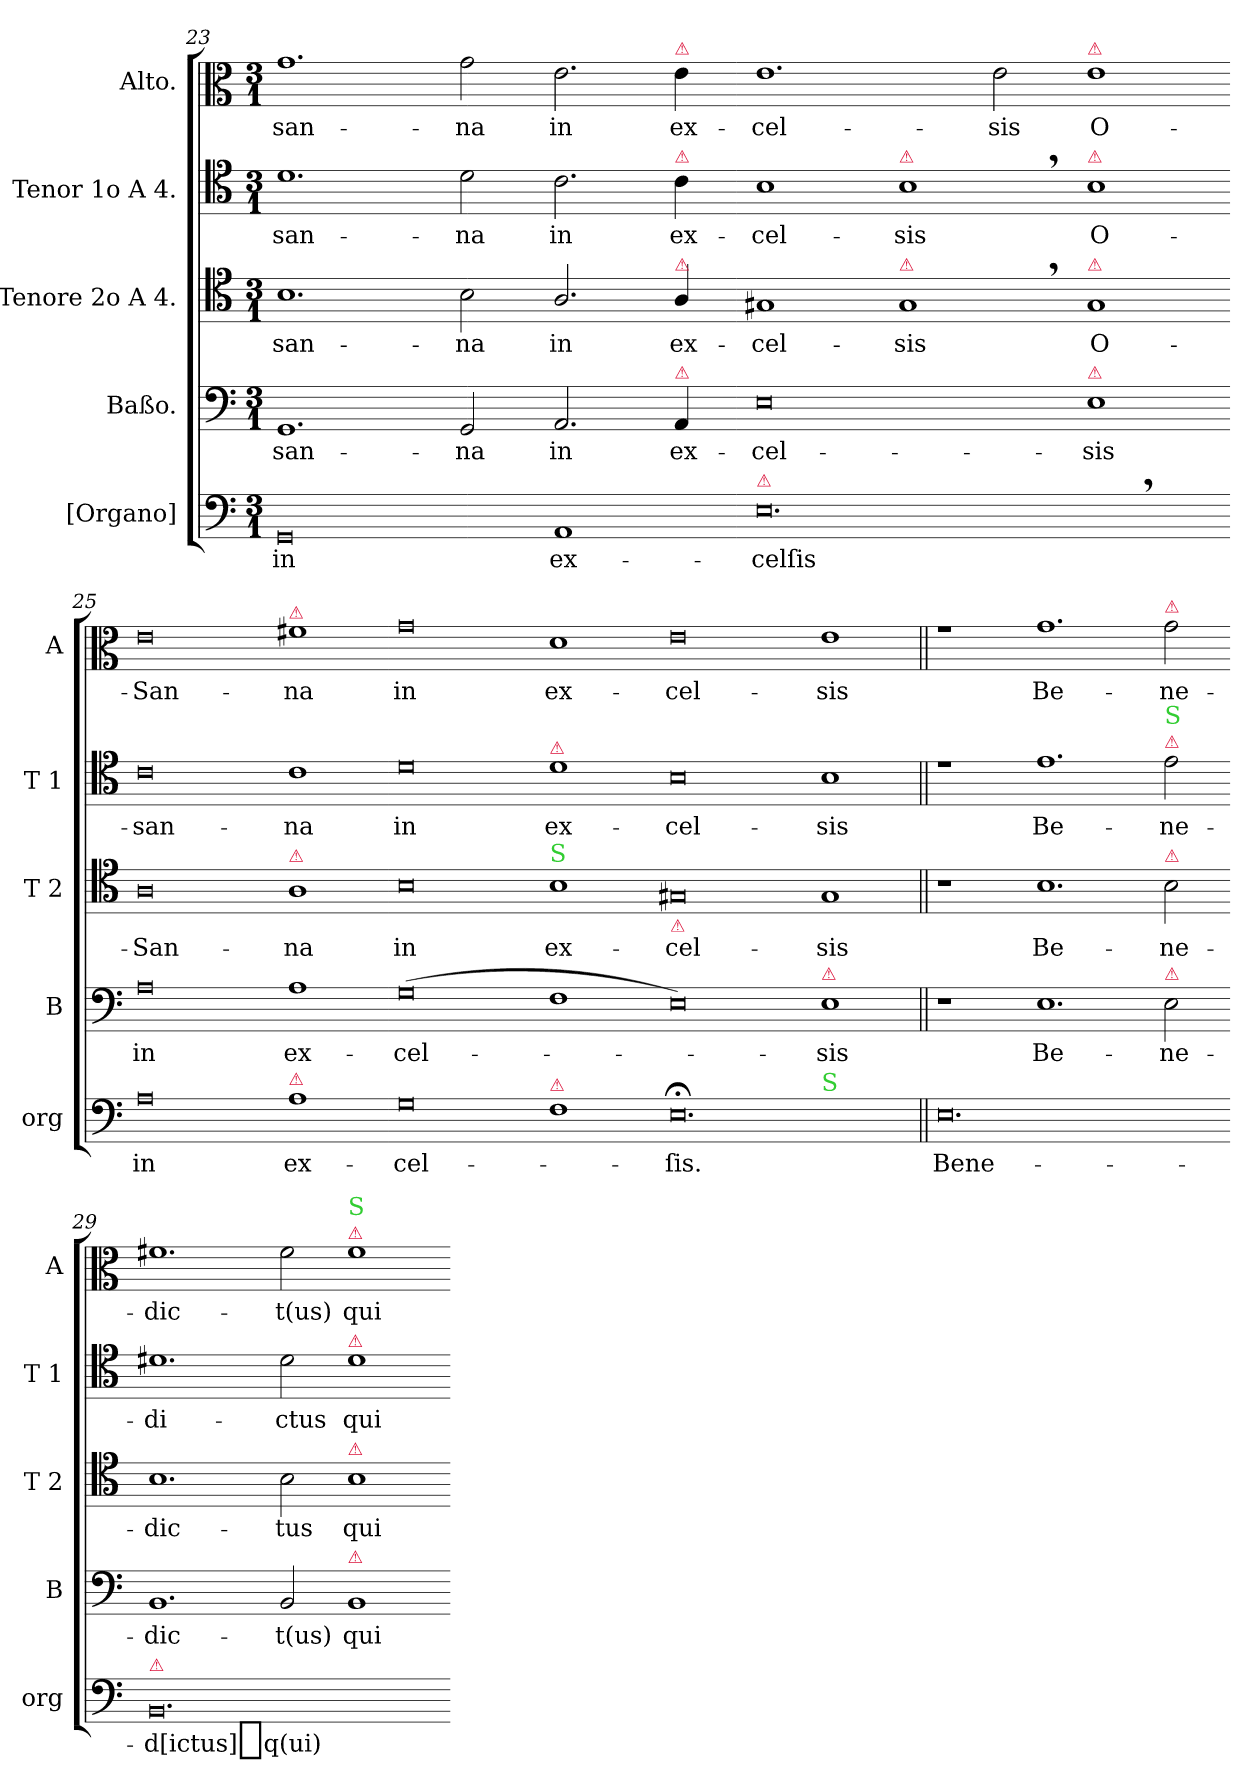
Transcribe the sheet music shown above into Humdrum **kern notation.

**kern	**text	**kern	**text	**kern	**text	**kern	**text	**kern	**text
*part5	*part5	*part4	*part4	*part3	*part3	*part2	*part2	*part1	*part1
*staff5	*staff5	*staff4	*staff4	*staff3	*staff3	*staff2	*staff2	*staff1	*staff1
*I"[Organo]	*	*I"Baßo.	*	*I"Tenore 2o A 4.	*	*I"Tenor 1o A 4.	*	*I"Alto.	*
*I'org	*	*I'B	*	*I'T 2	*	*I'T 1	*	*I'A	*
*clefF4	*	*clefF4	*	*clefC4	*	*clefC4	*	*clefC3	*
*k[]	*	*k[]	*	*k[]	*	*k[]	*	*k[]	*
*M3/1	*	*M3/1	*	*M3/1	*	*M3/1	*	*M3/1	*
=23	=23	=23	=23	=23	=23	=23	=23	=23	=23
!	!	!	!LO:LY:i	!	!	!	!LO:LY:i	!	!
0GG	in	1.GG	-san-	1.B	-san-	1.d	-san-	1.g	-san-
!	!	!	!LO:LY:i	!	!	!	!LO:LY:i	!	!
.	.	2GG/	-na	2B\	-na	2d\	-na	2g\	-na
1AA	ex-	2.AA/	in	2.A/	in	2.c\	in	2.e\	in
!	!	!	!	!	!	!	!	!LO:TX:a:color=crimson:t=⚠	!
!	!	!	!	!	!	!LO:TX:a:color=crimson:t=⚠	!	!	!
!	!	!	!	!LO:TX:a:color=crimson:t=⚠	!	!	!	!	!
!	!	!LO:TX:a:color=crimson:t=⚠	!	!	!	!	!	!	!
.	.	4AA/	ex-	4A/	ex-	4c\	ex-	4e\	ex-
=24-	=24-	=24-	=24-	=24-	=24-	=24-	=24-	=24-	=24-
!LO:TX:a:color=crimson:t=⚠	!	!	!	!	!	!	!	!	!
0.E,<	-celſis	0E	-cel-	1G#X	-cel-	1B	-cel-	1.e	-cel-
!	!	!	!	!	!	!LO:TX:a:color=crimson:t=⚠	!	!	!
!	!	!	!	!LO:TX:a:color=crimson:t=⚠	!	!	!	!	!
.	.	.	.	1G#,<	-sis	1B,<	-sis	.	.
.	.	.	.	.	.	.	.	2e\	-sis
!	!	!	!	!	!	!	!	!LO:TX:a:color=crimson:t=⚠	!
!	!	!	!	!	!	!LO:TX:a:color=crimson:t=⚠	!	!	!
!	!	!	!	!LO:TX:a:color=crimson:t=⚠	!	!	!	!	!
!	!	!LO:TX:a:color=crimson:t=⚠	!	!	!	!	!	!	!
.	.	1E	-sis	1G#	O-	1B	O-	1e	O-
=25-	=25-	=25-	=25-	=25-	=25-	=25-	=25-	=25-	=25-
0A	in	0A	in	0A	-San-	0c	-san-	0e	-San-
!	!	!	!	!	!	!	!	!LO:TX:a:color=crimson:t=⚠	!
!	!	!	!	!LO:TX:a:color=crimson:t=⚠	!	!	!	!	!
!LO:TX:a:color=crimson:t=⚠	!	!	!	!	!	!	!	!	!
1A	ex-	1A	ex-	1A	-na	1c	-na	1f#X	-na
=26-	=26-	=26-	=26-	=26-	=26-	=26-	=26-	=26-	=26-
0G	-cel-	(0G	-cel-	0B	in	0d	in	0g	in
!	!	!	!	!	!	!LO:TX:a:color=crimson:t=⚠	!	!	!
!	!	!	!	!LO:TX:a:color=limegreen:t=S	!	!	!	!	!
!LO:TX:a:color=crimson:t=⚠	!	!	!	!	!	!	!	!	!
1F	.	1F	.	1B	ex-	1d	ex-	1d	ex-
=27-	=27-	=27-	=27-	=27-	=27-	=27-	=27-	=27-	=27-
!	!	!	!	!LO:TX:b:color=crimson:t=⚠	!	!	!	!	!
!LO:TX:a:color=crimson:t=⚠	!	!	!	!	!	!	!	!	!
*^	*	*	*	*	*	*	*	*	*
0.E;<	0ryy	-ſis.	0E)	.	0G#X	-cel-	0B	-cel-	0e	-cel-
!	!	!	!LO:TX:a:color=crimson:t=⚠	!	!	!	!	!	!	!
!	!LO:TX:a:color=limegreen:t=S	!	!	!	!	!	!	!	!	!
.	1ryy	.	1E	-sis	1G#	-sis	1B	-sis	1e	-sis
*v	*v	*	*	*	*	*	*	*	*	*
=28||	=28||	=28||	=28||	=28||	=28||	=28||	=28||	=28||	=28||
0.E	Bene-	1r	.	1r	.	1re	.	1rg	.
.	.	1.E	Be-	1.B	Be-	1.e	Be-	1.g	Be-
!	!	!	!	!	!	!	!	!LO:TX:a:color=crimson:t=⚠	!
!	!	!	!	!	!	!LO:TX:a:color=crimson:t=⚠	!	!	!
!	!	!	!	!	!	!LO:TX:a:color=limegreen:t=S	!	!	!
!	!	!	!	!LO:TX:a:color=crimson:t=⚠	!	!	!	!	!
!	!	!LO:TX:a:color=crimson:t=⚠	!	!	!	!	!	!	!
.	.	2E\	-ne-	2B\	-ne-	2e\	-ne-	2g\	-ne-
=29-	=29-	=29-	=29-	=29-	=29-	=29-	=29-	=29-	=29-
!LO:TX:a:color=crimson:t=⚠	!	!	!	!	!	!	!	!	!
0.BB	-d[ictus]_q(ui)	1.BB	-dic-	1.B	-dic-	1.d#X	-di-	1.f#X	-dic-
.	.	2BB/	-t(us)	2B\	-tus	2d#\	-ctus	2f#\	-t(us)
!	!	!	!	!	!	!	!	!LO:TX:a:color=crimson:t=⚠	!
!	!	!	!	!	!	!	!	!LO:TX:a:color=limegreen:t=S	!
!	!	!	!	!	!	!LO:TX:a:color=crimson:t=⚠	!	!	!
!	!	!	!	!LO:TX:a:color=crimson:t=⚠	!	!	!	!	!
!	!	!LO:TX:a:color=crimson:t=⚠	!	!	!	!	!	!	!
.	.	1BB	qui	1B	qui	1d#	qui	1f#	qui
=-	=-	=-	=-	=-	=-	=-	=-	=-	=-
*-	*-	*-	*-	*-	*-	*-	*-	*-	*-
